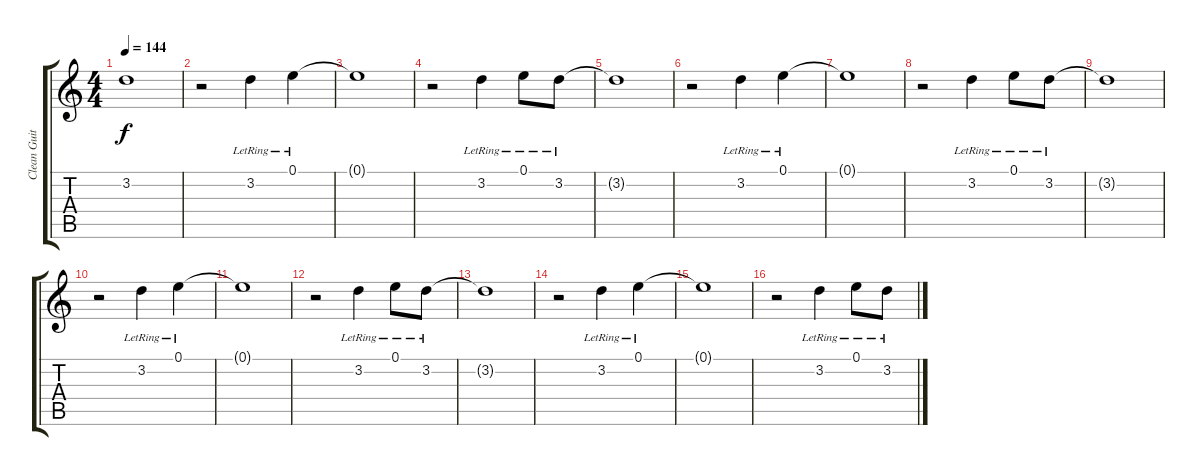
\track ("Clean Guitar 2" "Clean Guit") {instrument electricguitarclean}
\staff {score tabs}
\tuning (E4 B3 G3 D3 A2 D2) {hide}
\ts (4 4)
\tempo 144
\clef g2
\ks c
3.2{t}.1{dy f} |
r.2 3.2{lr}.4 0.1{lr}.4 |
0.1{t}.1 |
r.2 3.2{lr}.4 0.1{lr}.8 3.2{lr}.8 |
3.2{t}.1 |
r.2 3.2{lr}.4 0.1{lr}.4 |
0.1{t}.1 |
r.2 3.2{lr}.4 0.1{lr}.8 3.2{lr}.8 |
3.2{t}.1 |
r.2 3.2{lr}.4 0.1{lr}.4 |
0.1{t}.1 |
r.2 3.2{lr}.4 0.1{lr}.8 3.2{lr}.8 |
3.2{t}.1 |
r.2 3.2{lr}.4 0.1{lr}.4 |
0.1{t}.1 |
r.2 3.2{lr}.4 0.1{lr}.8 3.2{lr}.8
